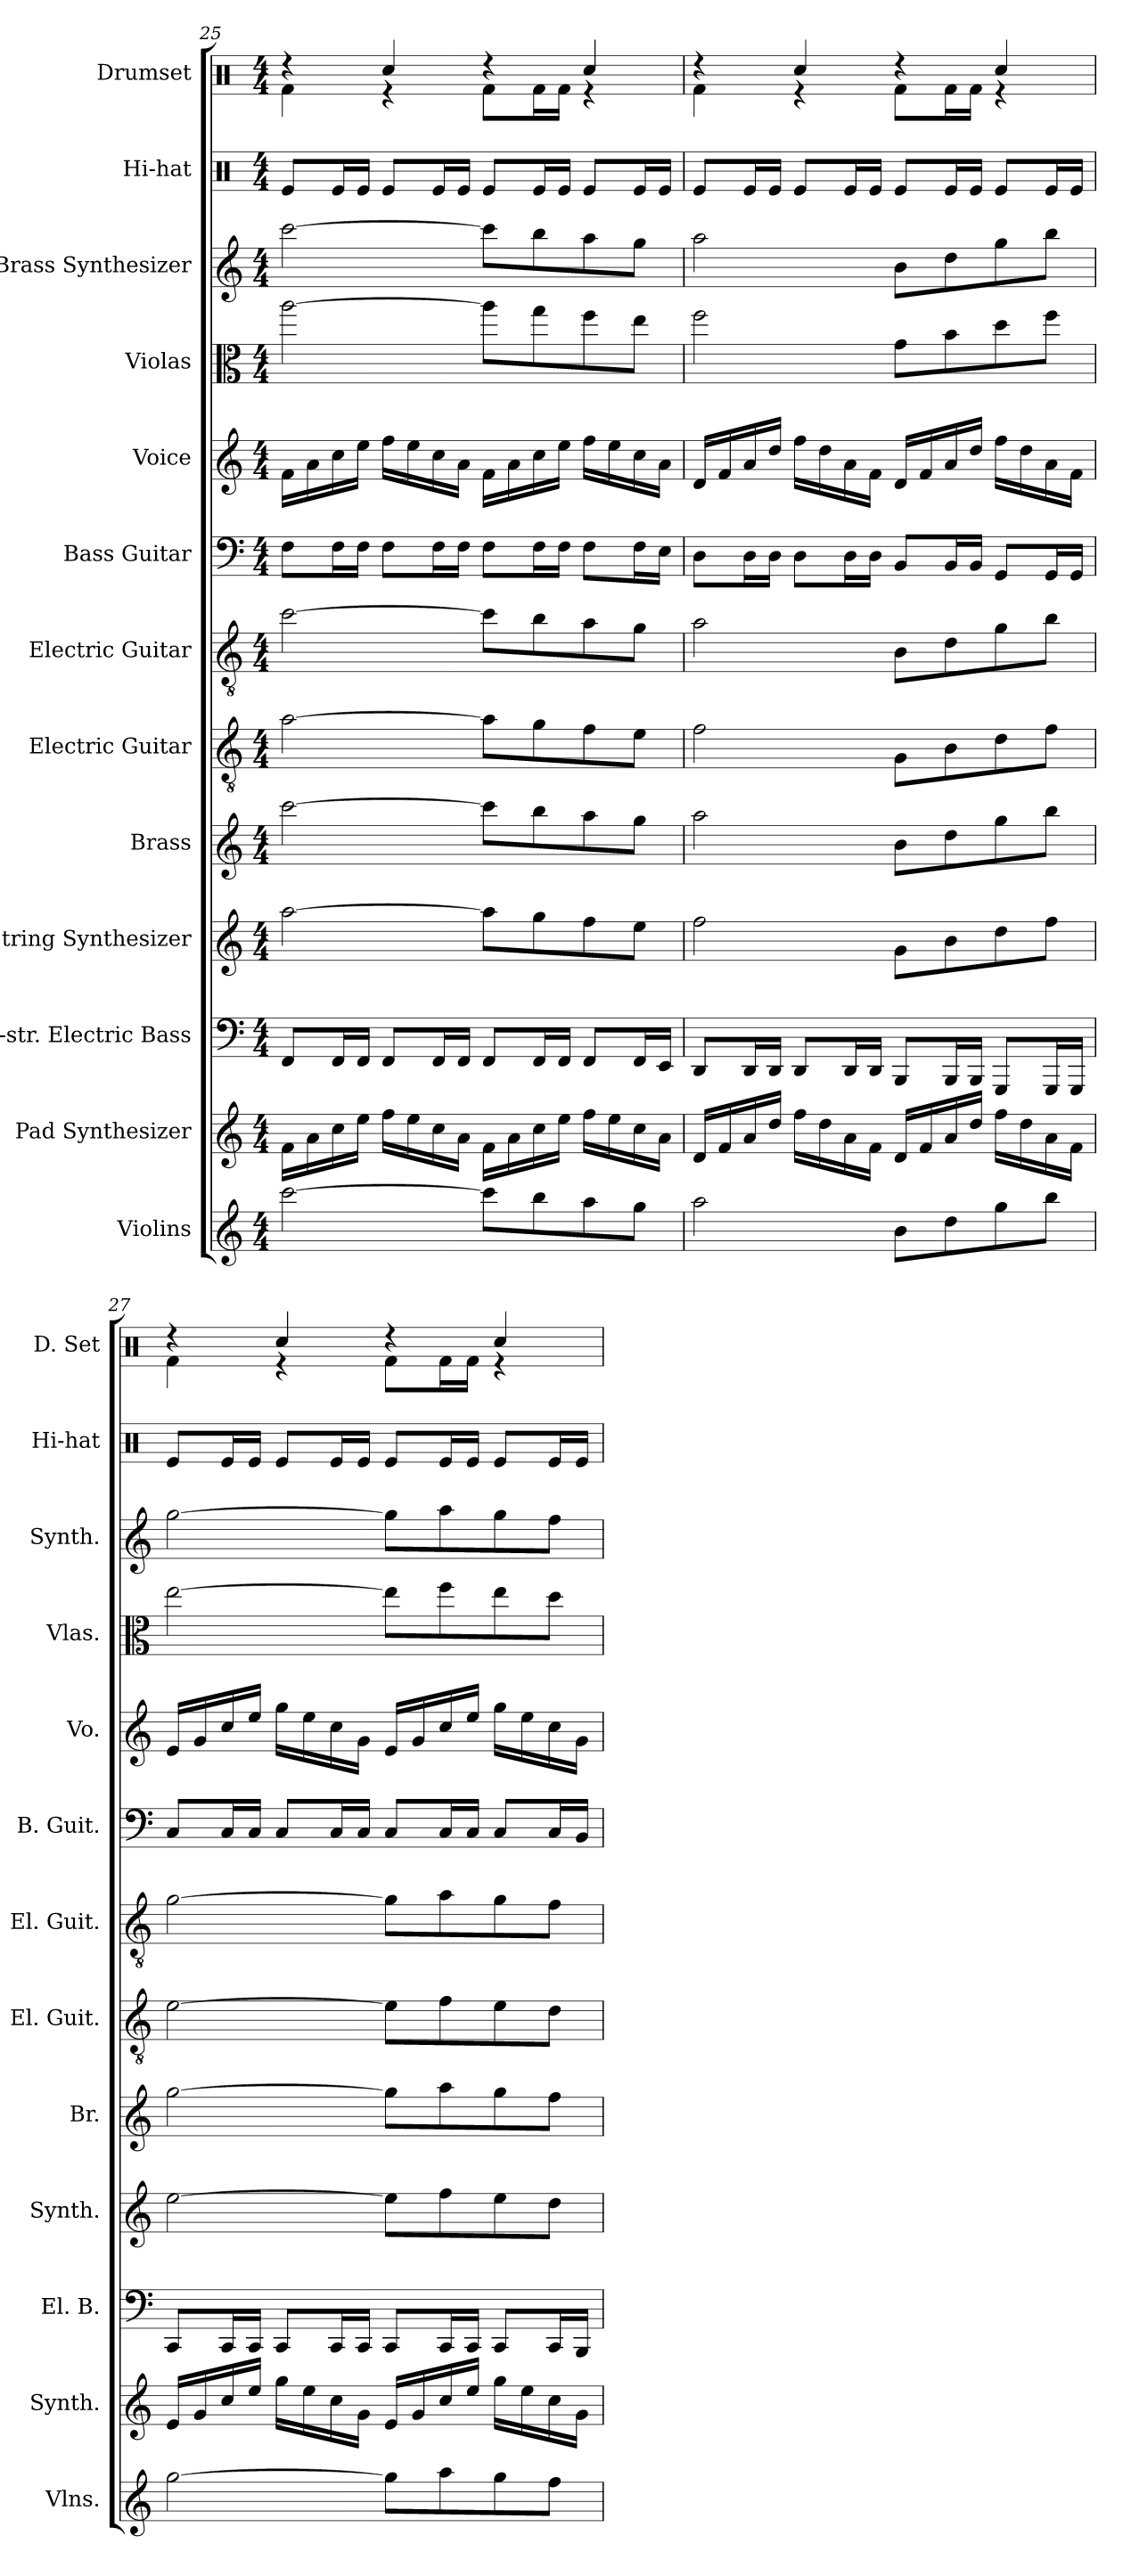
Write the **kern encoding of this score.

**kern	**kern	**kern	**kern	**kern	**kern	**kern	**kern	**kern	**kern	**kern	**kern	**kern
*part13	*part12	*part11	*part10	*part9	*part8	*part7	*part6	*part5	*part4	*part3	*part2	*part1
*staff13	*staff12	*staff11	*staff10	*staff9	*staff8	*staff7	*staff6	*staff5	*staff4	*staff3	*staff2	*staff1
*I"Violins	*I"Pad Synthesizer	*I"5-str. Electric Bass	*I"String Synthesizer	*I"Brass	*I"Electric Guitar	*I"Electric Guitar	*I"Bass Guitar	*I"Voice	*I"Violas	*I"Brass Synthesizer	*I"Hi-hat	*I"Drumset
*I'Vlns.	*I'Synth.	*I'El. B.	*I'Synth.	*I'Br.	*I'El. Guit.	*I'El. Guit.	*I'B. Guit.	*I'Vo.	*I'Vlas.	*I'Synth.	*I'Hi-hat	*I'D. Set
*clefG2	*clefG2	*clefF4	*clefG2	*clefG2	*clefGv2	*clefGv2	*clefF4	*clefG2	*clefC3	*clefG2	*clefX	*clefX
*	*	*ITrd7c12	*	*	*	*	*ITrd7c12	*	*	*	*	*
*k[]	*k[]	*k[]	*k[]	*k[]	*k[]	*k[]	*k[]	*k[]	*k[]	*k[]	*k[]	*k[]
*M4/4	*M4/4	*M4/4	*M4/4	*M4/4	*M4/4	*M4/4	*M4/4	*M4/4	*M4/4	*M4/4	*M4/4	*M4/4
=25	=25	=25	=25	=25	=25	=25	=25	=25	=25	=25	=25	=25
*	*	*	*	*	*	*	*	*	*	*	*	*^
[2ccc\	16f\LL	8FFF/L	[2aa\	[2ccc\	[2a\	[2cc\	8FF\L	16f\LL	[2aa\	[2ccc\	8Re/L	4r	4Rf\
.	16a\	.	.	.	.	.	.	16a\	.	.	.	.	.
.	16cc\	16FFF/L	.	.	.	.	16FF\L	16cc\	.	.	16Re/L	.	.
.	16ee\JJ	16FFF/JJ	.	.	.	.	16FF\JJ	16ee\JJ	.	.	16Re/JJ	.	.
.	16ff\LL	8FFF/L	.	.	.	.	8FF\L	16ff\LL	.	.	8Re/L	4Rcc/	4r
.	16ee\	.	.	.	.	.	.	16ee\	.	.	.	.	.
.	16cc\	16FFF/L	.	.	.	.	16FF\L	16cc\	.	.	16Re/L	.	.
.	16a\JJ	16FFF/JJ	.	.	.	.	16FF\JJ	16a\JJ	.	.	16Re/JJ	.	.
8ccc\L]	16f\LL	8FFF/L	8aa\L]	8ccc\L]	8a\L]	8cc\L]	8FF\L	16f\LL	8aa\L]	8ccc\L]	8Re/L	4r	8Rf\L
.	16a\	.	.	.	.	.	.	16a\	.	.	.	.	.
8bb\	16cc\	16FFF/L	8gg\	8bb\	8g\	8b\	16FF\L	16cc\	8gg\	8bb\	16Re/L	.	16Rf\L
.	16ee\JJ	16FFF/JJ	.	.	.	.	16FF\JJ	16ee\JJ	.	.	16Re/JJ	.	16Rf\JJ
8aa\	16ff\LL	8FFF/L	8ff\	8aa\	8f\	8a\	8FF\L	16ff\LL	8ff\	8aa\	8Re/L	4Rcc/	4r
.	16ee\	.	.	.	.	.	.	16ee\	.	.	.	.	.
8gg\J	16cc\	16FFF/L	8ee\J	8gg\J	8e\J	8g\J	16FF\L	16cc\	8ee\J	8gg\J	16Re/L	.	.
.	16a\JJ	16EEE/JJ	.	.	.	.	16EE\JJ	16a\JJ	.	.	16Re/JJ	.	.
!!LO:PB:g=z	!!
=26	=26	=26	=26	=26	=26	=26	=26	=26	=26	=26	=26	=26	=26
2aa\	16d/LL	8DDD/L	2ff\	2aa\	2f\	2a\	8DD\L	16d/LL	2ff\	2aa\	8Re/L	4r	4Rf\
.	16f/	.	.	.	.	.	.	16f/	.	.	.	.	.
.	16a/	16DDD/L	.	.	.	.	16DD\L	16a/	.	.	16Re/L	.	.
.	16dd/JJ	16DDD/JJ	.	.	.	.	16DD\JJ	16dd/JJ	.	.	16Re/JJ	.	.
.	16ff\LL	8DDD/L	.	.	.	.	8DD\L	16ff\LL	.	.	8Re/L	4Rcc/	4r
.	16dd\	.	.	.	.	.	.	16dd\	.	.	.	.	.
.	16a\	16DDD/L	.	.	.	.	16DD\L	16a\	.	.	16Re/L	.	.
.	16f\JJ	16DDD/JJ	.	.	.	.	16DD\JJ	16f\JJ	.	.	16Re/JJ	.	.
8b\L	16d/LL	8BBBB/L	8g\L	8b\L	8G\L	8B\L	8BBB/L	16d/LL	8g\L	8b\L	8Re/L	4r	8Rf\L
.	16f/	.	.	.	.	.	.	16f/	.	.	.	.	.
8dd\	16a/	16BBBB/L	8b\	8dd\	8B\	8d\	16BBB/L	16a/	8b\	8dd\	16Re/L	.	16Rf\L
.	16dd/JJ	16BBBB/JJ	.	.	.	.	16BBB/JJ	16dd/JJ	.	.	16Re/JJ	.	16Rf\JJ
8gg\	16ff\LL	8GGGG/L	8dd\	8gg\	8d\	8g\	8GGG/L	16ff\LL	8dd\	8gg\	8Re/L	4Rcc/	4r
.	16dd\	.	.	.	.	.	.	16dd\	.	.	.	.	.
8bb\J	16a\	16GGGG/L	8ff\J	8bb\J	8f\J	8b\J	16GGG/L	16a\	8ff\J	8bb\J	16Re/L	.	.
.	16f\JJ	16GGGG/JJ	.	.	.	.	16GGG/JJ	16f\JJ	.	.	16Re/JJ	.	.
=27	=27	=27	=27	=27	=27	=27	=27	=27	=27	=27	=27	=27	=27
[2gg\	16e/LL	8CCC/L	[2ee\	[2gg\	[2e\	[2g\	8CC/L	16e/LL	[2ee\	[2gg\	8Re/L	4r	4Rf\
.	16g/	.	.	.	.	.	.	16g/	.	.	.	.	.
.	16cc/	16CCC/L	.	.	.	.	16CC/L	16cc/	.	.	16Re/L	.	.
.	16ee/JJ	16CCC/JJ	.	.	.	.	16CC/JJ	16ee/JJ	.	.	16Re/JJ	.	.
.	16gg\LL	8CCC/L	.	.	.	.	8CC/L	16gg\LL	.	.	8Re/L	4Rcc/	4r
.	16ee\	.	.	.	.	.	.	16ee\	.	.	.	.	.
.	16cc\	16CCC/L	.	.	.	.	16CC/L	16cc\	.	.	16Re/L	.	.
.	16g\JJ	16CCC/JJ	.	.	.	.	16CC/JJ	16g\JJ	.	.	16Re/JJ	.	.
8gg\L]	16e/LL	8CCC/L	8ee\L]	8gg\L]	8e\L]	8g\L]	8CC/L	16e/LL	8ee\L]	8gg\L]	8Re/L	4r	8Rf\L
.	16g/	.	.	.	.	.	.	16g/	.	.	.	.	.
8aa\	16cc/	16CCC/L	8ff\	8aa\	8f\	8a\	16CC/L	16cc/	8ff\	8aa\	16Re/L	.	16Rf\L
.	16ee/JJ	16CCC/JJ	.	.	.	.	16CC/JJ	16ee/JJ	.	.	16Re/JJ	.	16Rf\JJ
8gg\	16gg\LL	8CCC/L	8ee\	8gg\	8e\	8g\	8CC/L	16gg\LL	8ee\	8gg\	8Re/L	4Rcc/	4r
.	16ee\	.	.	.	.	.	.	16ee\	.	.	.	.	.
8ff\J	16cc\	16CCC/L	8dd\J	8ff\J	8d\J	8f\J	16CC/L	16cc\	8dd\J	8ff\J	16Re/L	.	.
.	16g\JJ	16BBBB/JJ	.	.	.	.	16BBB/JJ	16g\JJ	.	.	16Re/JJ	.	.
*	*	*	*	*	*	*	*	*	*	*	*	*v	*v
=	=	=	=	=	=	=	=	=	=	=	=	=
*-	*-	*-	*-	*-	*-	*-	*-	*-	*-	*-	*-	*-
